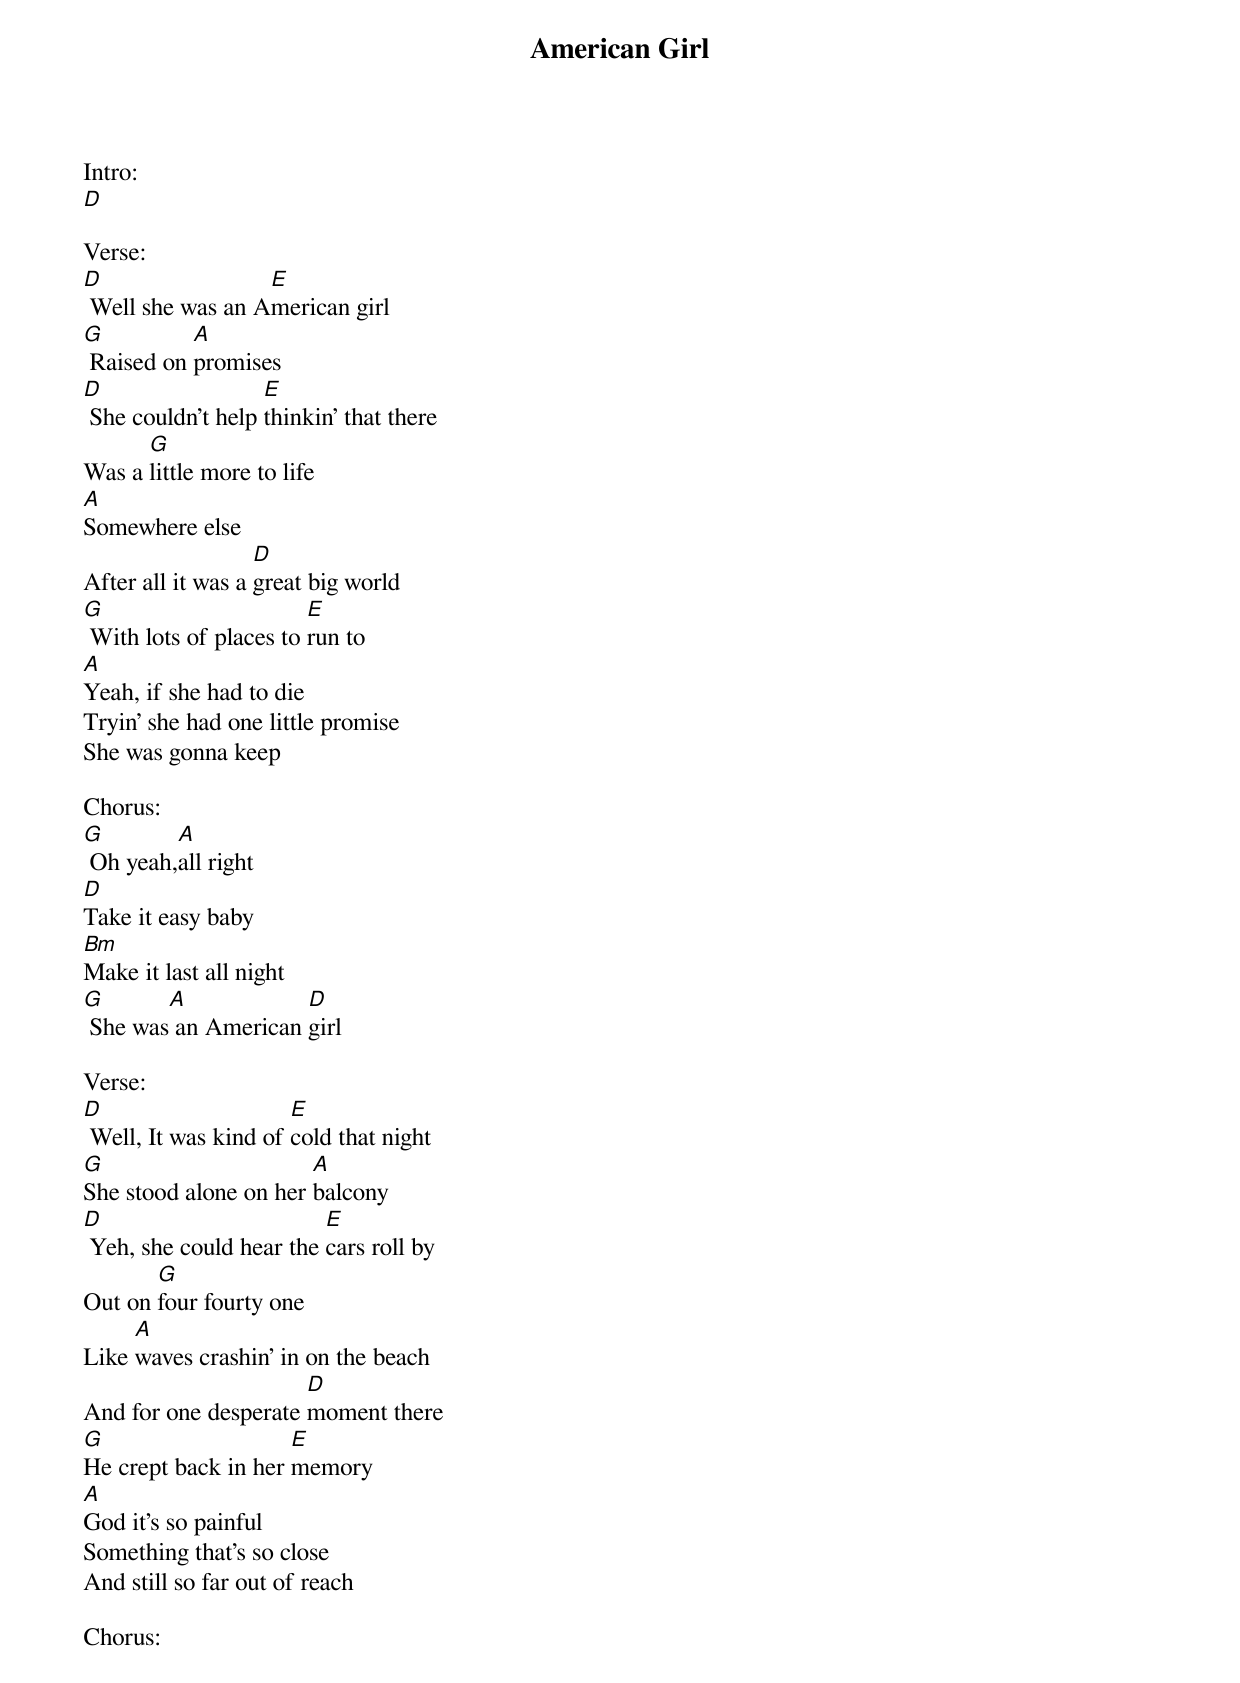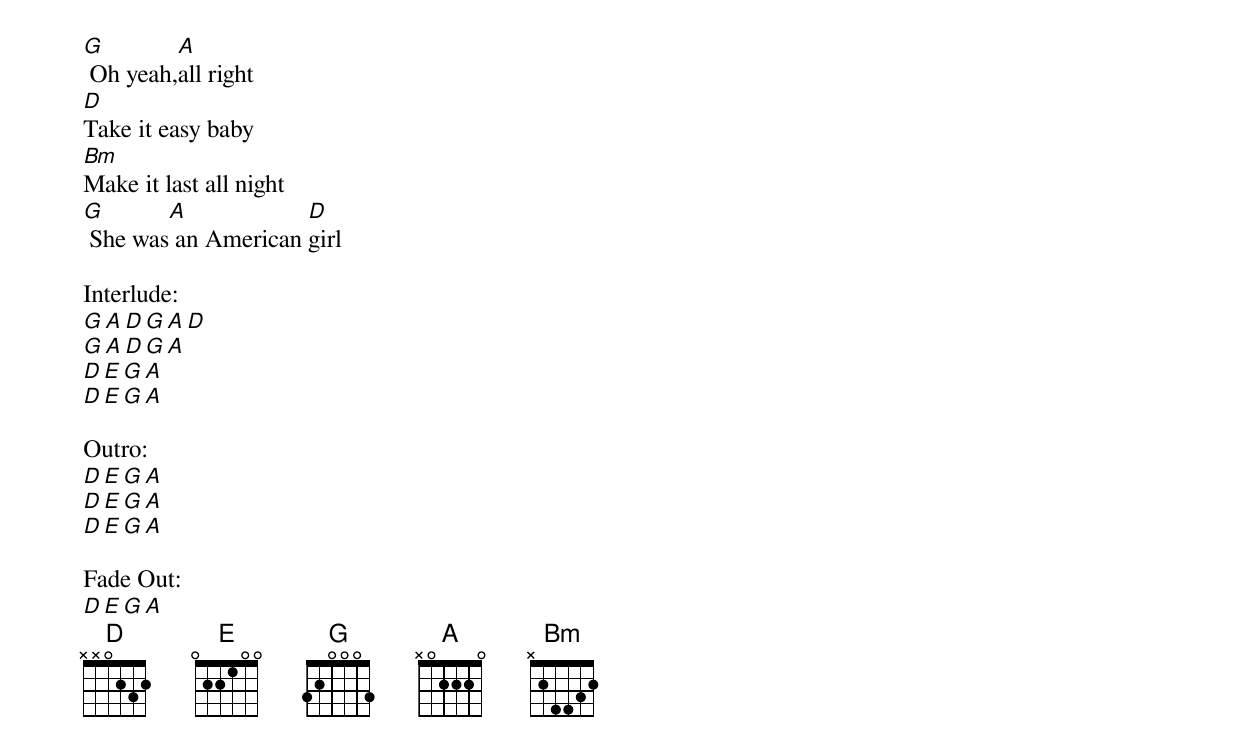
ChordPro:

{title:American Girl}
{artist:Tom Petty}
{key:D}
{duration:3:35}
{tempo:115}
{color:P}

Intro:
[D]

Verse:
[D] Well she was an A[E]merican girl
[G] Raised on [A]promises
[D] She couldn't help [E]thinkin' that there
Was a [G]little more to life
[A]Somewhere else
After all it was a [D]great big world
[G] With lots of places to [E]run to
[A]Yeah, if she had to die
Tryin' she had one little promise
She was gonna keep

Chorus:
[G] Oh yeah,[A]all right
[D]Take it easy baby
[Bm]Make it last all night
[G] She was[A] an American [D]girl

Verse:
[D] Well, It was kind of [E]cold that night
[G]She stood alone on her [A]balcony
[D] Yeh, she could hear the [E]cars roll by
Out on [G]four fourty one
Like [A]waves crashin' in on the beach
And for one desperate [D]moment there
[G]He crept back in her [E]memory
[A]God it's so painful
Something that's so close
And still so far out of reach

Chorus:
[G] Oh yeah,[A]all right
[D]Take it easy baby
[Bm]Make it last all night
[G] She was[A] an American [D]girl

Interlude:
[G][A][D][G][A][D]
[G][A][D][G][A]
[D][E][G][A]
[D][E][G][A]

Outro:
[D][E][G][A]
[D][E][G][A]
[D][E][G][A]

Fade Out:
[D][E][G][A]
